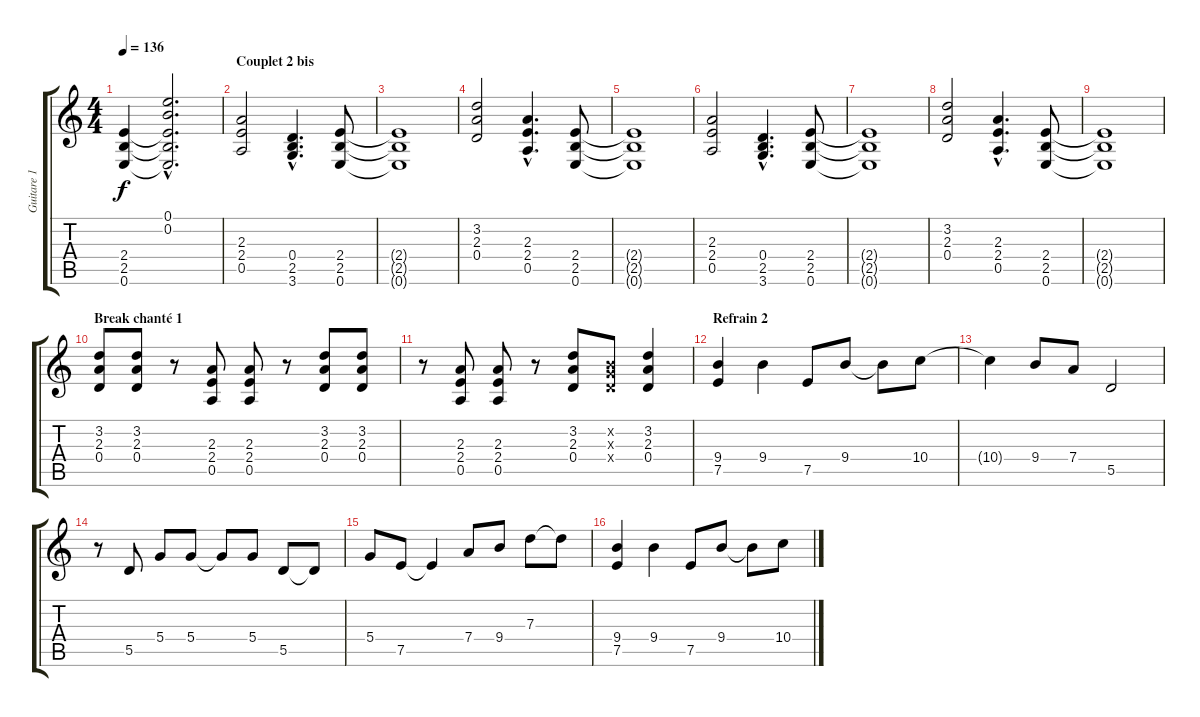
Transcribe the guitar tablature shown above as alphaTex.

\track ("Guitare 1" "Guitare 1") {instrument distortionguitar}
\staff {score tabs}
\tuning (E4 B3 G3 D3 A2 E2) {hide}
\ts (4 4)
\tempo 136
\clef g2
\ks c
(2.4{t} 2.5{t} 0.6{t}).4{dy f} (0.1{hac} 0.2{hac} 2.4{hac t} 2.5{hac t} 0.6{hac t}).2{d} |
\section ("" "Couplet 2 bis")
(2.3 2.4 0.5).2 (0.4{hac} 2.5{hac} 3.6{hac}).4{d} (2.4 2.5 0.6).8 |
(2.4{t} 2.5{t} 0.6{t}).1 |
(3.2 2.3 0.4).2 (2.3{hac} 2.4{hac} 0.5{hac}).4{d} (2.4 2.5 0.6).8 |
(2.4{t} 2.5{t} 0.6{t}).1 |
(2.3 2.4 0.5).2 (0.4{hac} 2.5{hac} 3.6{hac}).4{d} (2.4 2.5 0.6).8 |
(2.4{t} 2.5{t} 0.6{t}).1 |
(3.2 2.3 0.4).2 (2.3{hac} 2.4{hac} 0.5{hac}).4{d} (2.4 2.5 0.6).8 |
(2.4{t} 2.5{t} 0.6{t}).1 |
\section ("" "Break chanté 1")
(3.2 2.3 0.4).8 (3.2 2.3 0.4).8 r.8 (2.3 2.4 0.5).8 (2.3 2.4 0.5).8 r.8 (3.2 2.3 0.4).8 (3.2 2.3 0.4).8 |
r.8 (2.3 2.4 0.5).8 (2.3 2.4 0.5).8 r.8 (3.2 2.3 0.4).8 (0.2{x} 0.3{x} 0.4{x}).8 (3.2 2.3 0.4).4 |
\section ("" "Refrain 2")
(9.4 7.5).4 9.4.4 7.5.8 9.4.8 9.4{t}.8 10.4.8 |
10.4{t}.4 9.4.8 7.4.8 5.5.2 |
r.8 5.5.8 5.4.8 5.4.8 5.4{t}.8 5.4.8 5.5.8 5.5{t}.8 |
5.4.8 7.5.8 7.5{t}.4 7.4.8 9.4.8 7.3.8 7.3{t}.8 |
(9.4 7.5).4 9.4.4 7.5.8 9.4.8 9.4{t}.8 10.4.8
